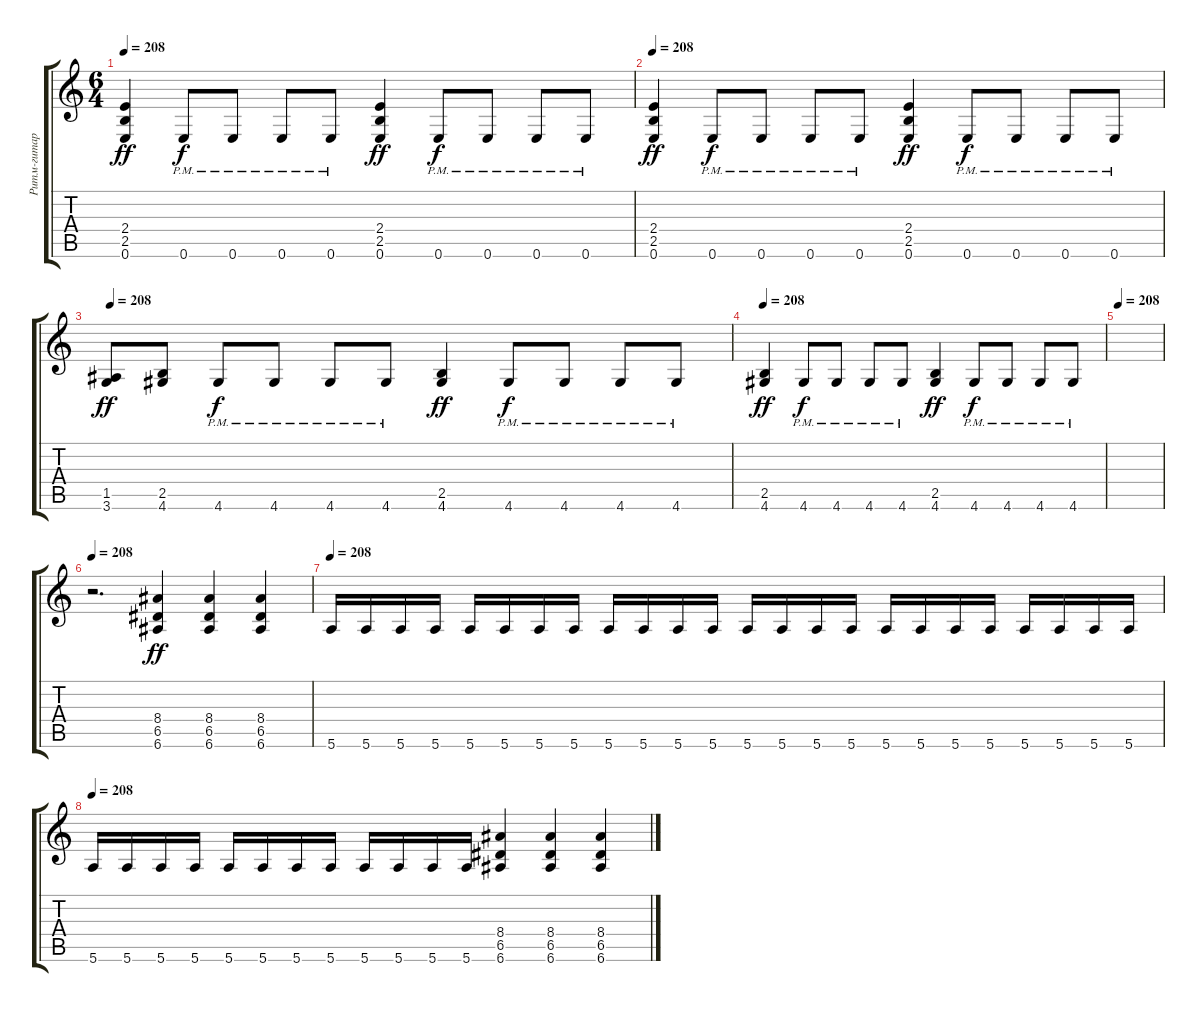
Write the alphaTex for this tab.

\track ("Ритм-гитара (Силеноз)" "Ритм-гитар") {instrument distortionguitar}
\staff {score tabs}
\tuning (E4 B3 G3 D3 A2 E2) {hide}
\ts (6 4)
\tempo 208
\clef g2
\ks c
(2.4 2.5 0.6).4{dy ff} 0.6{pm}.8{dy f} 0.6{pm}.8 0.6{pm}.8 0.6{pm}.8 (2.4 2.5 0.6).4{dy ff} 0.6{pm}.8{dy f} 0.6{pm}.8 0.6{pm}.8 0.6{pm}.8 |
\tempo 208
(2.4 2.5 0.6).4{dy ff} 0.6{pm}.8{dy f} 0.6{pm}.8 0.6{pm}.8 0.6{pm}.8 (2.4 2.5 0.6).4{dy ff} 0.6{pm}.8{dy f} 0.6{pm}.8 0.6{pm}.8 0.6{pm}.8 |
\tempo 208
(1.5 3.6).8{dy ff} (2.5 4.6).8 4.6{pm}.8{dy f} 4.6{pm}.8 4.6{pm}.8 4.6{pm}.8 (2.5 4.6).4{dy ff} 4.6{pm}.8{dy f} 4.6{pm}.8 4.6{pm}.8 4.6{pm}.8 |
\tempo 208
(2.5 4.6).4{dy ff} 4.6{pm}.8{dy f} 4.6{pm}.8 4.6{pm}.8 4.6{pm}.8 (2.5 4.6).4{dy ff} 4.6{pm}.8{dy f} 4.6{pm}.8 4.6{pm}.8 4.6{pm}.8 |
\tempo 210
\tempo 208
|
\tempo 208
r.2{d} (8.4 6.5 6.6).4{dy ff} (8.4 6.5 6.6).4 (8.4 6.5 6.6).4 |
\tempo 208
5.6.16 5.6.16 5.6.16 5.6.16 5.6.16 5.6.16 5.6.16 5.6.16 5.6.16 5.6.16 5.6.16 5.6.16 5.6.16 5.6.16 5.6.16 5.6.16 5.6.16 5.6.16 5.6.16 5.6.16 5.6.16 5.6.16 5.6.16 5.6.16 |
\tempo 208
5.6.16 5.6.16 5.6.16 5.6.16 5.6.16 5.6.16 5.6.16 5.6.16 5.6.16 5.6.16 5.6.16 5.6.16 (8.4 6.5 6.6).4 (8.4 6.5 6.6).4 (8.4 6.5 6.6).4
